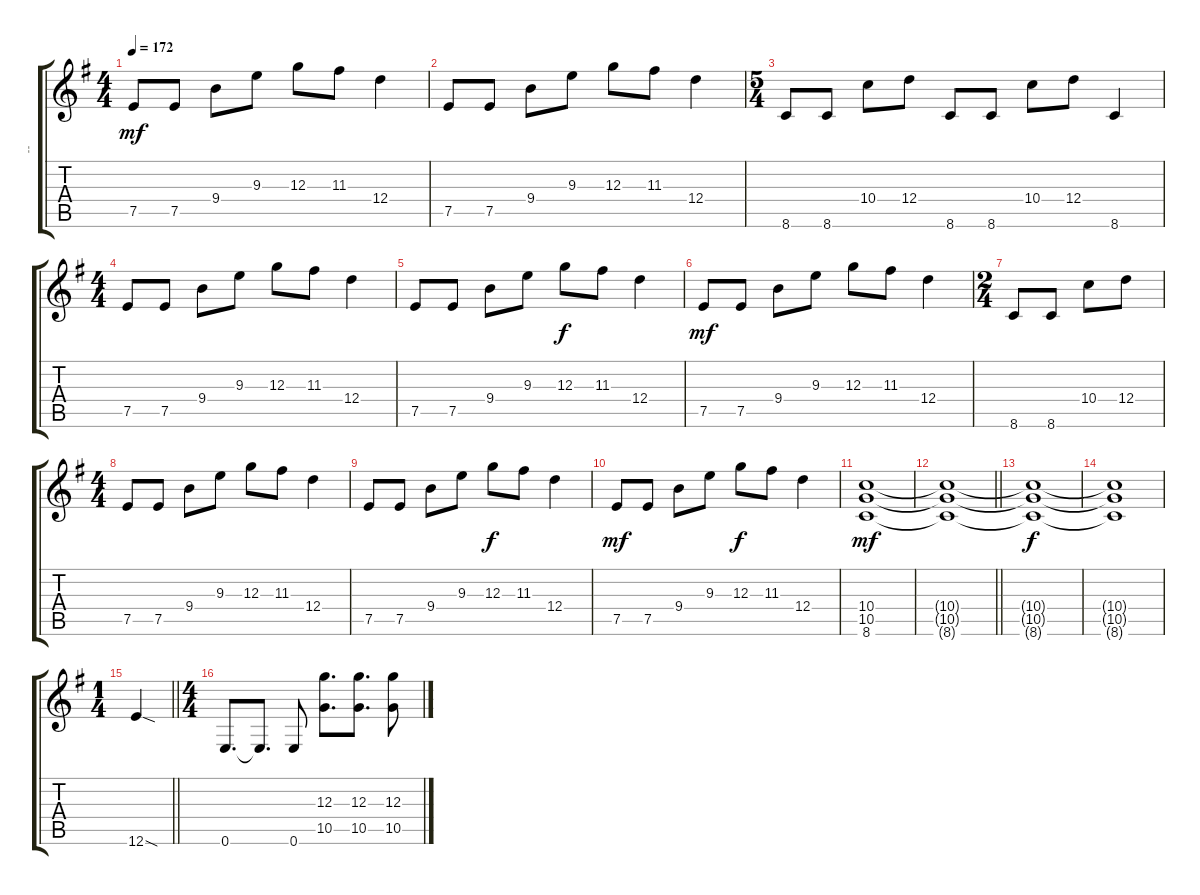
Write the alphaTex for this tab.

\track ("--" "--") {instrument overdrivenguitar}
\staff {score tabs}
\tuning (E4 B3 G3 D3 A2 E2) {hide}
\ts (4 4)
\tempo 172
\clef g2
\ks g
7.5.8{dy mf} 7.5.8 9.4.8 9.3.8 12.3.8 11.3.8 12.4.4 |
7.5.8 7.5.8 9.4.8 9.3.8 12.3.8 11.3.8 12.4.4 |
\ts (5 4)
8.6.8 8.6.8 10.4.8 12.4.8 8.6.8 8.6.8 10.4.8 12.4.8 8.6.4 |
\ts (4 4)
7.5.8 7.5.8 9.4.8 9.3.8 12.3.8 11.3.8 12.4.4 |
7.5.8 7.5.8 9.4.8 9.3.8 12.3.8{dy f} 11.3.8 12.4.4 |
7.5.8{dy mf} 7.5.8 9.4.8 9.3.8 12.3.8 11.3.8 12.4.4 |
\ts (2 4)
8.6.8 8.6.8 10.4.8 12.4.8 |
\ts (4 4)
7.5.8 7.5.8 9.4.8 9.3.8 12.3.8 11.3.8 12.4.4 |
7.5.8 7.5.8 9.4.8 9.3.8 12.3.8{dy f} 11.3.8 12.4.4 |
7.5.8{dy mf} 7.5.8 9.4.8 9.3.8 12.3.8{dy f} 11.3.8 12.4.4 |
(10.4 10.5 8.6).1{dy mf} |
\barLineRight lightlight
(10.4{t} 10.5{t} 8.6{t}).1{volume 5} |
(10.4{t} 10.5{t} 8.6{t}).1{dy f} |
(10.4{t} 10.5{t} 8.6{t}).1 |
\ts (1 4)
\barLineRight lightlight
12.6{sod}.4{volume 11} |
\ts (4 4)
\section ("" "")
0.6.8{d} 0.6{t}.8{d} 0.6.8 (12.3 10.5).8{d} (12.3 10.5).8{d} (12.3 10.5).8
